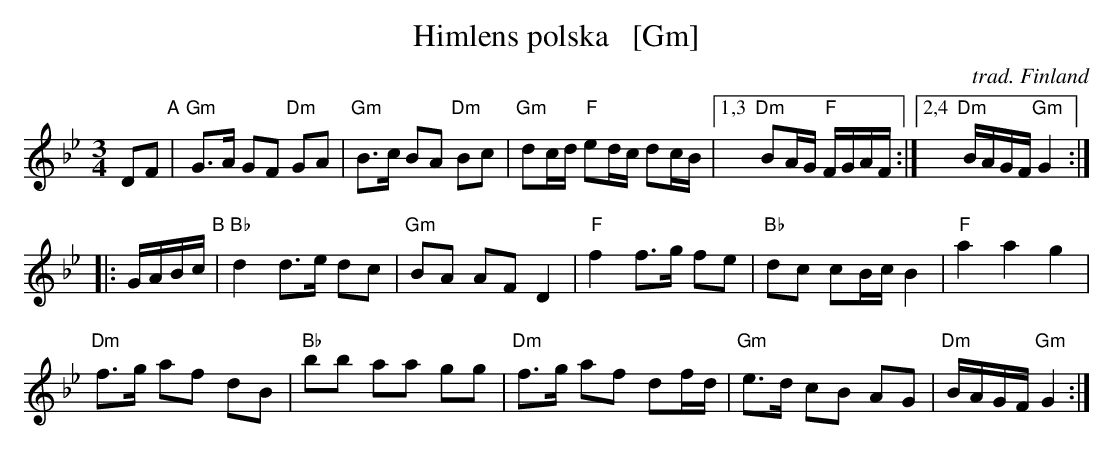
X:1
T: Himlens polska   [Gm]
O: trad. Finland
M: 3/4
L: 1/16
K: Gm
D2F2 "A"|\
"Gm"G3A G2F2 "Dm"G2A2 | "Gm"B3c B2A2 "Dm"B2c2 | "Gm"d2cd "F"e2dc d2cB |1,3 "Dm"B2AG "F"FGAF :|2,4 "Dm"BAGF "Gm"G4 :|
|: GABc "B"|\
"Bb"d4 d3e d2c2 | "Gm"B2A2 A2F2 D4 | "F"f4 f3g f2e2 | "Bb"d2c2 c2Bc B4 | "F"a4 a4 g4 |
"Dm"f3g a2f2 d2B2 | "Bb"b2b2 a2a2 g2g2 | "Dm"f3g a2f2 d2fd | "Gm"e3d c2B2 A2G2 | "Dm"BAGF "Gm"G4 :|

D2F2 "A"|\
"Gm"G3A G2F2 "Dm"G2A2 | "Gm"B3c B2A2 "Dm"B2c2 | "Gm"d2cd "F"e2dc d2cB |1,3 "Dm"B2AG "F"FGAF :|2,4 "Dm"BAGF "Gm"G4 :|
|: GABc "B"|\
"Bb"d4 d3e d2c2 | "Gm"B2A2 A2F2 D4 | "F"f4 f3g f2e2 | "Bb"d2c2 c2Bc B4 | "F"a4 a4 g4 |
"Dm"f3g a2f2 d2B2 | "Bb"b2b2 a2a2 g2g2 | "Dm"f3g a2f2 d2fd | "Gm"e3d c2B2 A2G2 | "Dm"BAGF "Gm"G4 :|
